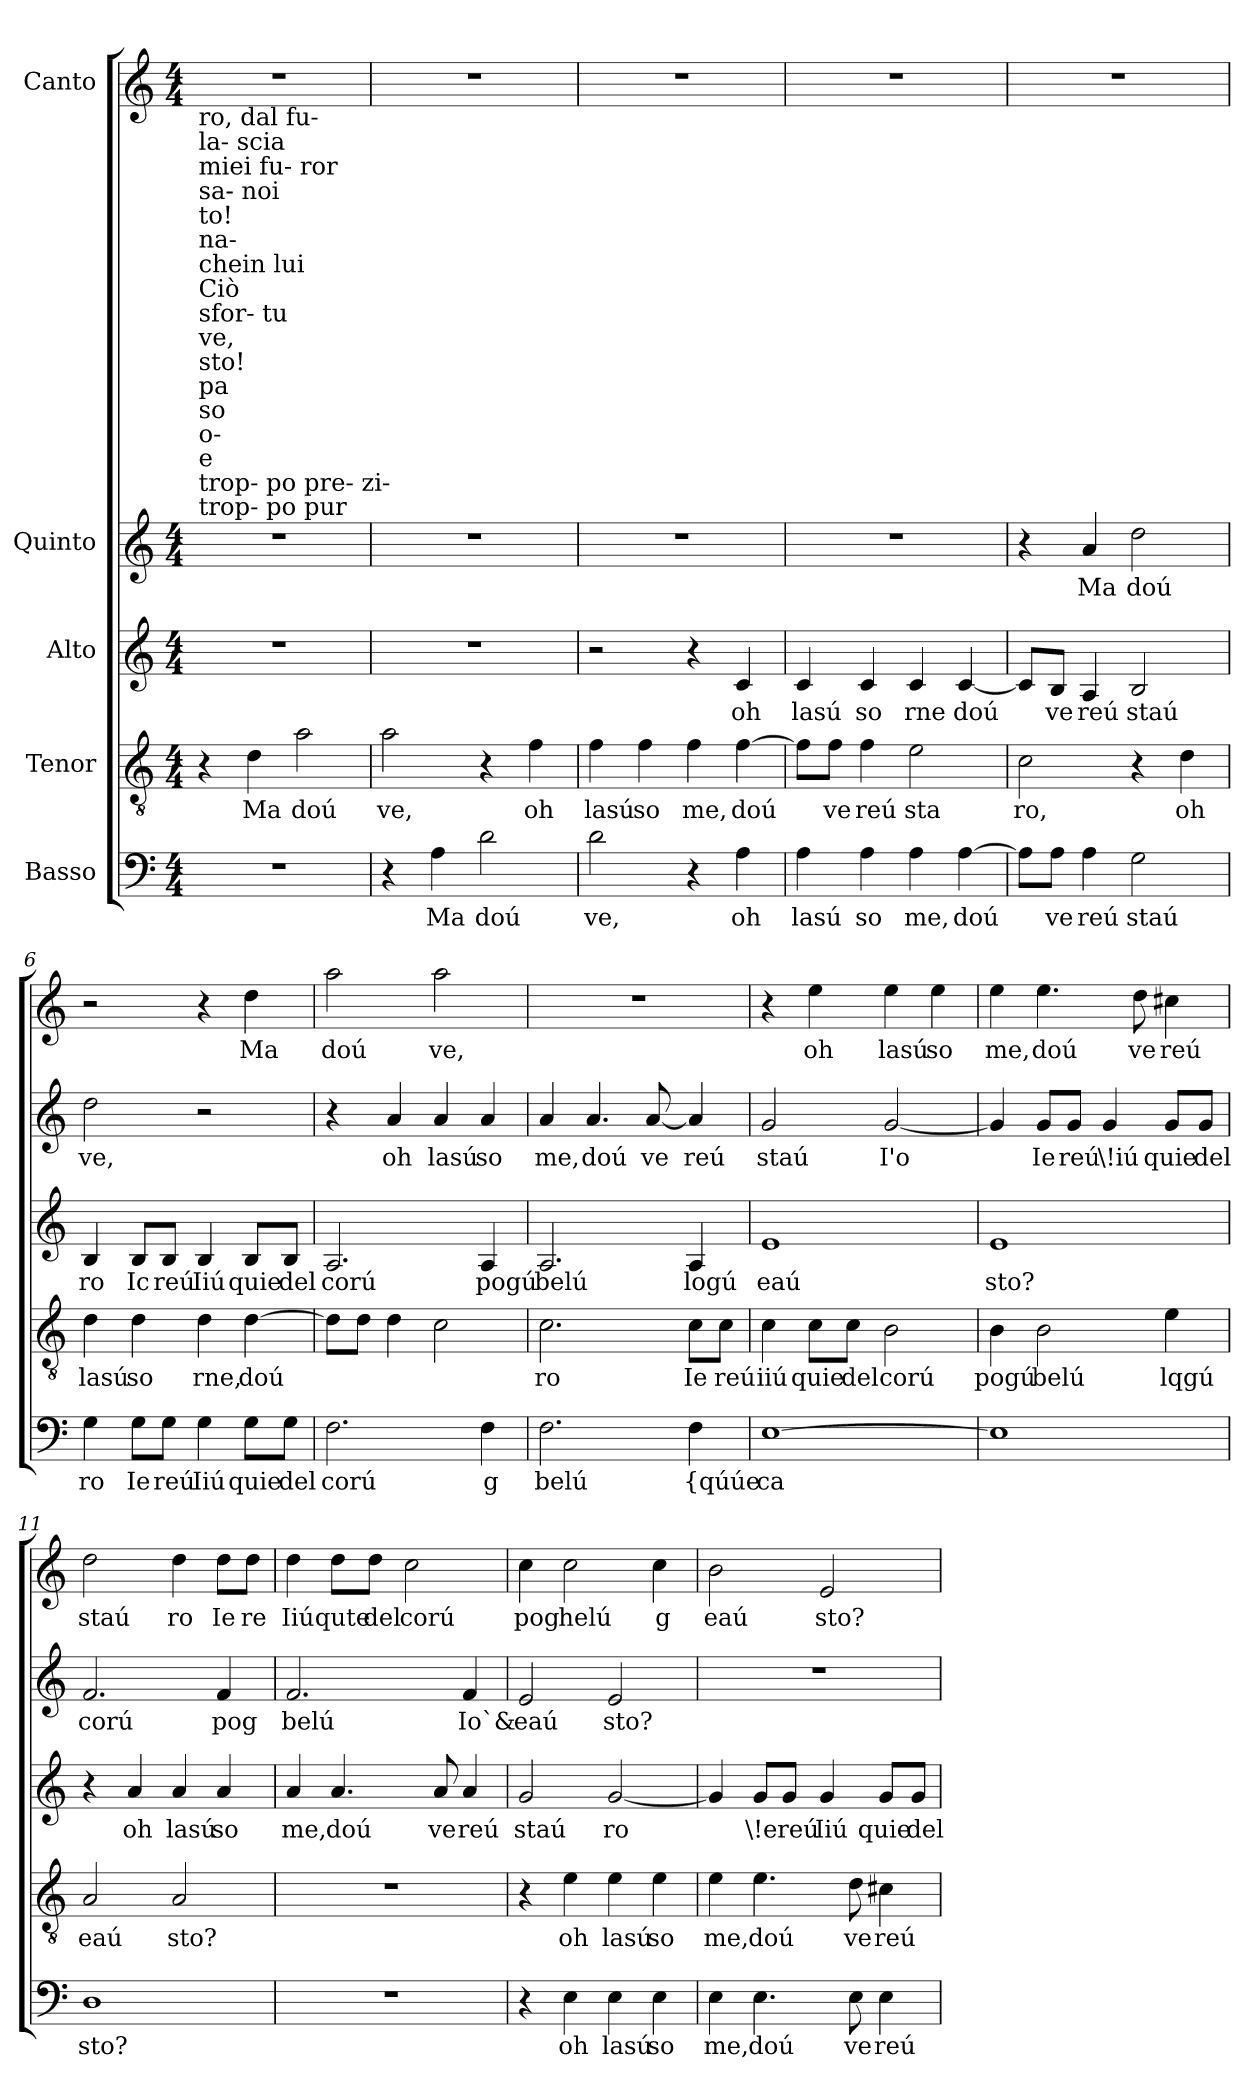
**kern	**text	**kern	**text	**kern	**text	**kern	**text	**kern	**text
*part5	*part5	*part4	*part4	*part3	*part3	*part2	*part2	*part1	*part1
*staff5	*staff5	*staff4	*staff4	*staff3	*staff3	*staff2	*staff2	*staff1	*staff1
*I"Basso	*	*I"Tenor	*	*I"Alto	*	*I"Quinto	*	*I"Canto	*
*clefF4	*	*clefGv2	*	*clefG2	*	*clefG2	*	*clefG2	*
*k[]	*	*k[]	*	*k[]	*	*k[]	*	*k[]	*
*M4/4	*	*M4/4	*	*M4/4	*	*M4/4	*	*M4/4	*
*MM120	*	*MM120	*	*MM120	*	*MM120	*	*MM120	*
=1	=1	=1	=1	=1	=1	=1	=1	=1	=1
!	!	!	!	!	!	!	!	!LO:TX:b:t=ro, dal fu-	!
!	!	!	!	!	!	!	!	!LO:TX:b:t=la- scia	!
!	!	!	!	!	!	!	!	!LO:TX:b:t=miei fu- ror	!
!	!	!	!	!	!	!	!	!LO:TX:b:t=sa- noi	!
!	!	!	!	!	!	!	!	!LO:TX:b:t=to!	!
!	!	!	!	!	!	!	!	!LO:TX:b:t=na-	!
!	!	!	!	!	!	!	!	!LO:TX:b:t=chein lui	!
!	!	!	!	!	!	!	!	!LO:TX:b:t=Ciò	!
!	!	!	!	!	!	!	!	!LO:TX:b:t=sfor- tu	!
!	!	!	!	!	!	!	!	!LO:TX:b:t=ve,	!
!	!	!	!	!	!	!	!	!LO:TX:b:t=sto!	!
!	!	!	!	!	!	!	!	!LO:TX:b:t=pa	!
!	!	!	!	!	!	!	!	!LO:TX:b:t=so	!
!	!	!	!	!	!	!	!	!LO:TX:b:t=o-	!
!	!	!	!	!	!	!	!	!LO:TX:b:t=e	!
!	!	!	!	!	!	!	!	!LO:TX:b:t=trop- po pre- zi-	!
!	!	!	!	!	!	!	!	!LO:TX:b:t=trop- po pur	!
1r	.	4r	.	1r	.	1r	.	1r	.
!	!	!	!LO:LY:b	!	!	!	!	!	!
.	.	4d\	Ma	.	.	.	.	.	.
!	!	!	!LO:LY:b	!	!	!	!	!	!
.	.	2a\	doú	.	.	.	.	.	.
=2	=2	=2	=2	=2	=2	=2	=2	=2	=2
!	!	!	!LO:LY:b	!	!	!	!	!	!
4r	.	2a\	ve,	1r	.	1r	.	1r	.
!	!LO:LY:b	!	!	!	!	!	!	!	!
4A\	Ma	.	.	.	.	.	.	.	.
!	!LO:LY:b	!	!	!	!	!	!	!	!
2d\	doú	4r	.	.	.	.	.	.	.
!	!	!	!LO:LY:b	!	!	!	!	!	!
.	.	4f\	oh	.	.	.	.	.	.
=3	=3	=3	=3	=3	=3	=3	=3	=3	=3
!	!LO:LY:b	!	!LO:LY:b	!	!	!	!	!	!
2d\	ve,	4f\	lasú	2r	.	1r	.	1r	.
!	!	!	!LO:LY:b	!	!	!	!	!	!
.	.	4f\	so	.	.	.	.	.	.
!	!	!	!LO:LY:b	!	!	!	!	!	!
4r	.	4f\	me,	4r	.	.	.	.	.
!	!LO:LY:b	!	!LO:LY:b	!	!LO:LY:b	!	!	!	!
4A\	oh	[4f\	doú	4c/	oh	.	.	.	.
=4	=4	=4	=4	=4	=4	=4	=4	=4	=4
!	!LO:LY:b	!	!	!	!LO:LY:b	!	!	!	!
4A\	lasú	8f\L]	.	4c/	lasú	1r	.	1r	.
!	!	!	!LO:LY:b	!	!	!	!	!	!
.	.	8f\J	ve	.	.	.	.	.	.
!	!LO:LY:b	!	!LO:LY:b	!	!LO:LY:b	!	!	!	!
4A\	so	4f\	reú	4c/	so	.	.	.	.
!	!LO:LY:b	!	!LO:LY:b	!	!LO:LY:b	!	!	!	!
4A\	me,	2e\	sta	4c/	rne	.	.	.	.
!	!LO:LY:b	!	!	!	!LO:LY:b	!	!	!	!
[4A\	doú	.	.	[4c/	doú	.	.	.	.
=5	=5	=5	=5	=5	=5	=5	=5	=5	=5
!	!	!	!LO:LY:b	!	!	!	!	!	!
8A\L]	.	2c\	ro,	8c/L]	.	4r	.	1r	.
!	!LO:LY:b	!	!	!	!LO:LY:b	!	!	!	!
8A\J	ve	.	.	8B/J	ve	.	.	.	.
!	!LO:LY:b	!	!	!	!LO:LY:b	!	!LO:LY:b	!	!
4A\	reú	.	.	4A/	reú	4a/	Ma	.	.
!	!LO:LY:b	!	!	!	!LO:LY:b	!	!LO:LY:b	!	!
2G\	staú	4r	.	2B/	staú	2dd\	doú	.	.
!	!	!	!LO:LY:b	!	!	!	!	!	!
.	.	4d\	oh	.	.	.	.	.	.
=6	=6	=6	=6	=6	=6	=6	=6	=6	=6
!	!LO:LY:b	!	!LO:LY:b	!	!LO:LY:b	!	!LO:LY:b	!	!
4G\	ro	4d\	lasú	4B/	ro	2dd\	ve,	2r	.
!	!LO:LY:b	!	!LO:LY:b	!	!LO:LY:b	!	!	!	!
8G\L	Ie	4d\	so	8B/L	Ic	.	.	.	.
!	!LO:LY:b	!	!	!	!LO:LY:b	!	!	!	!
8G\J	reú	.	.	8B/J	reú	.	.	.	.
!	!LO:LY:b	!	!LO:LY:b	!	!LO:LY:b	!	!	!	!
4G\	Iiú	4d\	rne,	4B/	Iiú	2r	.	4r	.
!	!LO:LY:b	!	!LO:LY:b	!	!LO:LY:b	!	!	!	!LO:LY:b
8G\L	quie	[4d\	doú	8B/L	quie	.	.	4dd\	Ma
!	!LO:LY:b	!	!	!	!LO:LY:b	!	!	!	!
8G\J	del	.	.	8B/J	del	.	.	.	.
=7	=7	=7	=7	=7	=7	=7	=7	=7	=7
!	!LO:LY:b	!	!	!	!LO:LY:b	!	!	!	!LO:LY:b
2.F\	corú	8d\L]	.	2.A/	corú	4r	.	2aa\	doú
.	.	8d\J	.	.	.	.	.	.	.
!	!	!	!	!	!	!	!LO:LY:b	!	!
.	.	4d\	.	.	.	4a/	oh	.	.
!	!	!	!	!	!	!	!LO:LY:b	!	!LO:LY:b
.	.	2c\	.	.	.	4a/	lasú	2aa\	ve,
!	!LO:LY:b	!	!	!	!LO:LY:b	!	!LO:LY:b	!	!
4F\	g	.	.	4A/	pogú	4a/	so	.	.
=8	=8	=8	=8	=8	=8	=8	=8	=8	=8
!	!LO:LY:b	!	!LO:LY:b	!	!LO:LY:b	!	!LO:LY:b	!	!
2.F\	belú	2.c\	ro	2.A/	belú	4a/	me,	1r	.
!	!	!	!	!	!	!	!LO:LY:b	!	!
.	.	.	.	.	.	4.a/	doú	.	.
!	!	!	!	!	!	!	!LO:LY:b	!	!
.	.	.	.	.	.	[8a/	ve	.	.
!	!LO:LY:b	!	!LO:LY:b	!	!LO:LY:b	!	!LO:LY:b	!	!
4F\	{qúúe	8c\L	Ie	4A/	logú	4a/]	reú	.	.
!	!	!	!LO:LY:b	!	!	!	!	!	!
.	.	8c\J	reú	.	.	.	.	.	.
=9	=9	=9	=9	=9	=9	=9	=9	=9	=9
!	!LO:LY:b	!	!LO:LY:b	!	!LO:LY:b	!	!LO:LY:b	!	!
[1E	ca	4c\	iiú	1e	eaú	2g/	staú	4r	.
!	!	!	!LO:LY:b	!	!	!	!	!	!LO:LY:b
.	.	8c\L	quie	.	.	.	.	4ee\	oh
!	!	!	!LO:LY:b	!	!	!	!	!	!
.	.	8c\J	del	.	.	.	.	.	.
!	!	!	!LO:LY:b	!	!	!	!LO:LY:b	!	!LO:LY:b
.	.	2B\	corú	.	.	[2g/	I'o	4ee\	lasú
!	!	!	!	!	!	!	!	!	!LO:LY:b
.	.	.	.	.	.	.	.	4ee\	so
=10	=10	=10	=10	=10	=10	=10	=10	=10	=10
!	!	!	!LO:LY:b	!	!LO:LY:b	!	!	!	!LO:LY:b
1E]	.	4B\	pogú	1e	sto?	4g/]	.	4ee\	me,
!	!	!	!LO:LY:b	!	!	!	!LO:LY:b	!	!LO:LY:b
.	.	2B\	belú	.	.	8g/L	Ie	4.ee\	doú
!	!	!	!	!	!	!	!LO:LY:b	!	!
.	.	.	.	.	.	8g/J	reú	.	.
!	!	!	!	!	!	!	!LO:LY:b	!	!
.	.	.	.	.	.	4g/	\!iú	.	.
!	!	!	!	!	!	!	!	!	!LO:LY:b
.	.	.	.	.	.	.	.	8dd\	ve
!	!	!	!LO:LY:b	!	!	!	!LO:LY:b	!	!LO:LY:b
.	.	4e\	lqgú	.	.	8g/L	quie	4cc#X\	reú
!	!	!	!	!	!	!	!LO:LY:b	!	!
.	.	.	.	.	.	8g/J	del	.	.
=11	=11	=11	=11	=11	=11	=11	=11	=11	=11
!	!LO:LY:b	!	!LO:LY:b	!	!	!	!LO:LY:b	!	!LO:LY:b
1D	sto?	2A/	eaú	4r	.	2.f/	corú	2dd\	staú
!	!	!	!	!	!LO:LY:b	!	!	!	!
.	.	.	.	4a/	oh	.	.	.	.
!	!	!	!LO:LY:b	!	!LO:LY:b	!	!	!	!LO:LY:b
.	.	2A/	sto?	4a/	lasú	.	.	4dd\	ro
!	!	!	!	!	!LO:LY:b	!	!LO:LY:b	!	!LO:LY:b
.	.	.	.	4a/	so	4f/	pog	8dd\L	Ie
!	!	!	!	!	!	!	!	!	!LO:LY:b
.	.	.	.	.	.	.	.	8dd\J	re
=12	=12	=12	=12	=12	=12	=12	=12	=12	=12
!	!	!	!	!	!LO:LY:b	!	!LO:LY:b	!	!LO:LY:b
1r	.	1r	.	4a/	me,	2.f/	belú	4dd\	Iiú
!	!	!	!	!	!LO:LY:b	!	!	!	!LO:LY:b
.	.	.	.	4.a/	doú	.	.	8dd\L	qute
!	!	!	!	!	!	!	!	!	!LO:LY:b
.	.	.	.	.	.	.	.	8dd\J	del
!	!	!	!	!	!	!	!	!	!LO:LY:b
.	.	.	.	.	.	.	.	2cc\	corú
!	!	!	!	!	!LO:LY:b	!	!	!	!
.	.	.	.	8a/	ve	.	.	.	.
!	!	!	!	!	!LO:LY:b	!	!LO:LY:b	!	!
.	.	.	.	4a/	reú	4f/	Io`&	.	.
=13	=13	=13	=13	=13	=13	=13	=13	=13	=13
!	!	!	!	!	!LO:LY:b	!	!LO:LY:b	!	!LO:LY:b
4r	.	4r	.	2g/	staú	2e/	eaú	4cc\	pog
!	!LO:LY:b	!	!LO:LY:b	!	!	!	!	!	!LO:LY:b
4E\	oh	4e\	oh	.	.	.	.	2cc\	helú
!	!LO:LY:b	!	!LO:LY:b	!	!LO:LY:b	!	!LO:LY:b	!	!
4E\	lasú	4e\	lasú	[2g/	ro	2e/	sto?	.	.
!	!LO:LY:b	!	!LO:LY:b	!	!	!	!	!	!LO:LY:b
4E\	so	4e\	so	.	.	.	.	4cc\	g
=14	=14	=14	=14	=14	=14	=14	=14	=14	=14
!	!LO:LY:b	!	!LO:LY:b	!	!	!	!	!	!LO:LY:b
4E\	me,	4e\	me,	4g/]	.	1r	.	2b\	eaú
!	!LO:LY:b	!	!LO:LY:b	!	!LO:LY:b	!	!	!	!
4.E\	doú	4.e\	doú	8g/L	\!e	.	.	.	.
!	!	!	!	!	!LO:LY:b	!	!	!	!
.	.	.	.	8g/J	reú	.	.	.	.
!	!	!	!	!	!LO:LY:b	!	!	!	!LO:LY:b
.	.	.	.	4g/	Iiú	.	.	2e/	sto?
!	!LO:LY:b	!	!LO:LY:b	!	!	!	!	!	!
8E\	ve	8d\	ve	.	.	.	.	.	.
!	!LO:LY:b	!	!LO:LY:b	!	!LO:LY:b	!	!	!	!
4E\	reú	4c#X\	reú	8g/L	quie	.	.	.	.
!	!	!	!	!	!LO:LY:b	!	!	!	!
.	.	.	.	8g/J	del	.	.	.	.
=	=	=	=	=	=	=	=	=	=
*-	*-	*-	*-	*-	*-	*-	*-	*-	*-
